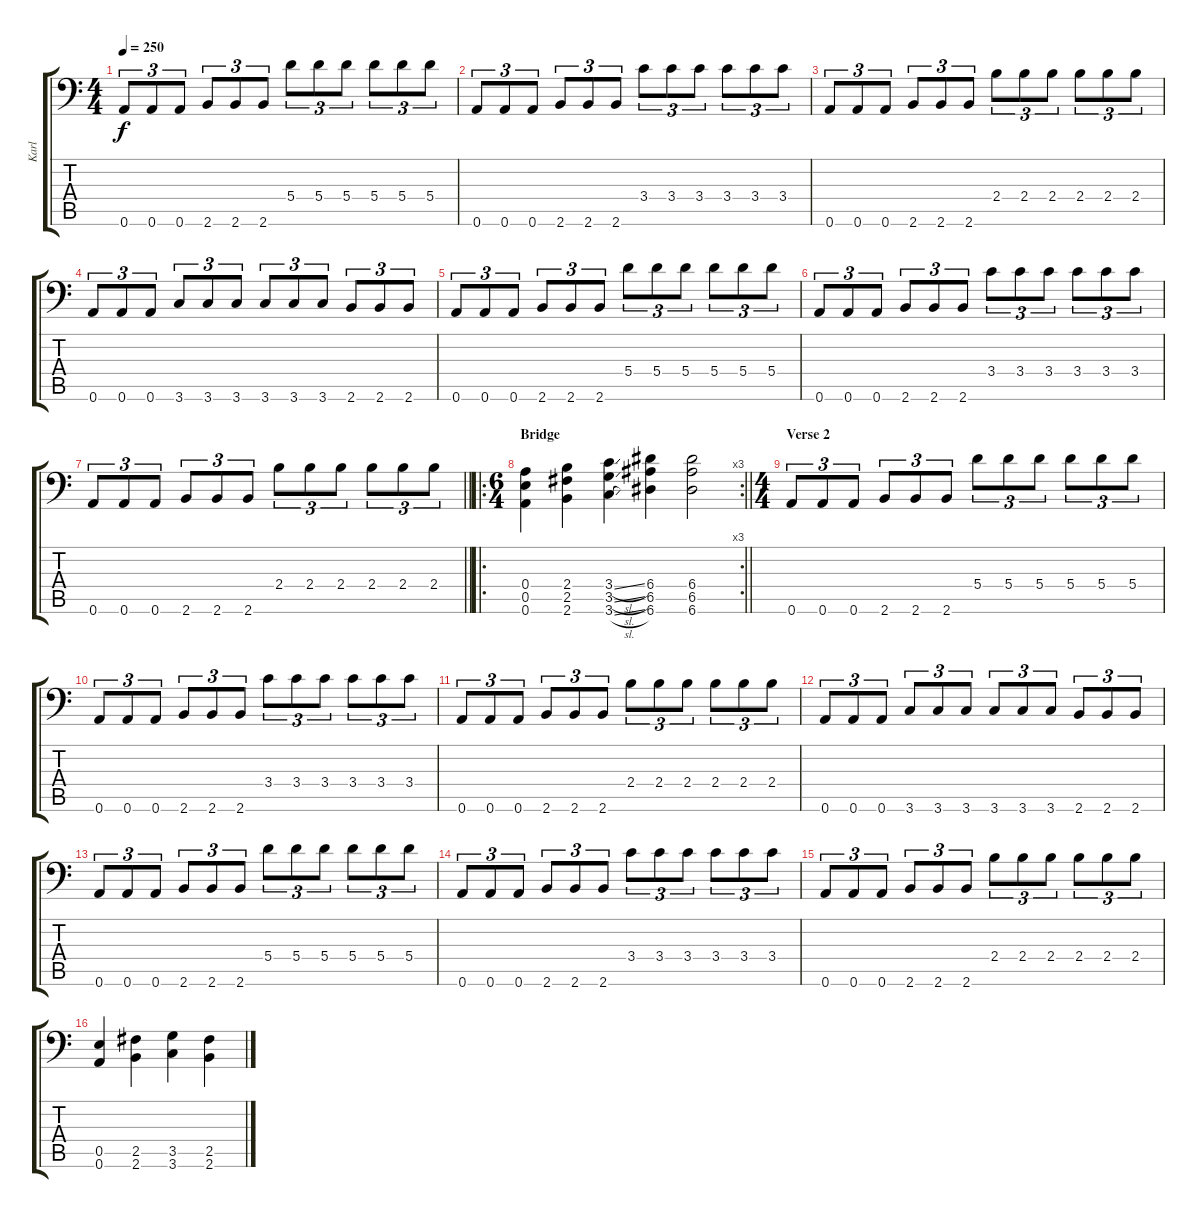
\track ("Karl" "Karl") {instrument distortionguitar}
\staff {score tabs}
\tuning (B3 Gb3 D3 A2 E2 A1) {hide}
\ts (4 4)
\tempo 250
\clef f4
\ks c
0.6.8{tu (3 2) dy f} 0.6.8{tu (3 2)} 0.6.8{tu (3 2)} 2.6.8{tu (3 2)} 2.6.8{tu (3 2)} 2.6.8{tu (3 2)} 5.4.8{tu (3 2)} 5.4.8{tu (3 2)} 5.4.8{tu (3 2)} 5.4.8{tu (3 2)} 5.4.8{tu (3 2)} 5.4.8{tu (3 2)} |
0.6.8{tu (3 2)} 0.6.8{tu (3 2)} 0.6.8{tu (3 2)} 2.6.8{tu (3 2)} 2.6.8{tu (3 2)} 2.6.8{tu (3 2)} 3.4.8{tu (3 2)} 3.4.8{tu (3 2)} 3.4.8{tu (3 2)} 3.4.8{tu (3 2)} 3.4.8{tu (3 2)} 3.4.8{tu (3 2)} |
0.6.8{tu (3 2)} 0.6.8{tu (3 2)} 0.6.8{tu (3 2)} 2.6.8{tu (3 2)} 2.6.8{tu (3 2)} 2.6.8{tu (3 2)} 2.4.8{tu (3 2)} 2.4.8{tu (3 2)} 2.4.8{tu (3 2)} 2.4.8{tu (3 2)} 2.4.8{tu (3 2)} 2.4.8{tu (3 2)} |
0.6.8{tu (3 2)} 0.6.8{tu (3 2)} 0.6.8{tu (3 2)} 3.6.8{tu (3 2)} 3.6.8{tu (3 2)} 3.6.8{tu (3 2)} 3.6.8{tu (3 2)} 3.6.8{tu (3 2)} 3.6.8{tu (3 2)} 2.6.8{tu (3 2)} 2.6.8{tu (3 2)} 2.6.8{tu (3 2)} |
0.6.8{tu (3 2)} 0.6.8{tu (3 2)} 0.6.8{tu (3 2)} 2.6.8{tu (3 2)} 2.6.8{tu (3 2)} 2.6.8{tu (3 2)} 5.4.8{tu (3 2)} 5.4.8{tu (3 2)} 5.4.8{tu (3 2)} 5.4.8{tu (3 2)} 5.4.8{tu (3 2)} 5.4.8{tu (3 2)} |
0.6.8{tu (3 2)} 0.6.8{tu (3 2)} 0.6.8{tu (3 2)} 2.6.8{tu (3 2)} 2.6.8{tu (3 2)} 2.6.8{tu (3 2)} 3.4.8{tu (3 2)} 3.4.8{tu (3 2)} 3.4.8{tu (3 2)} 3.4.8{tu (3 2)} 3.4.8{tu (3 2)} 3.4.8{tu (3 2)} |
\barLineRight lightlight
0.6.8{tu (3 2)} 0.6.8{tu (3 2)} 0.6.8{tu (3 2)} 2.6.8{tu (3 2)} 2.6.8{tu (3 2)} 2.6.8{tu (3 2)} 2.4.8{tu (3 2)} 2.4.8{tu (3 2)} 2.4.8{tu (3 2)} 2.4.8{tu (3 2)} 2.4.8{tu (3 2)} 2.4.8{tu (3 2)} |
\ro
\rc 3
\ts (6 4)
\section ("" "Bridge")
\barLineRight lightlight
(0.4 0.5 0.6).4 (2.4 2.5 2.6).4 (3.4{sl} 3.5{sl} 3.6{sl}).4 (6.4 6.5 6.6).4 (6.4 6.5 6.6).2 |
\ts (4 4)
\section ("" "Verse 2")
0.6.8{tu (3 2)} 0.6.8{tu (3 2)} 0.6.8{tu (3 2)} 2.6.8{tu (3 2)} 2.6.8{tu (3 2)} 2.6.8{tu (3 2)} 5.4.8{tu (3 2)} 5.4.8{tu (3 2)} 5.4.8{tu (3 2)} 5.4.8{tu (3 2)} 5.4.8{tu (3 2)} 5.4.8{tu (3 2)} |
0.6.8{tu (3 2)} 0.6.8{tu (3 2)} 0.6.8{tu (3 2)} 2.6.8{tu (3 2)} 2.6.8{tu (3 2)} 2.6.8{tu (3 2)} 3.4.8{tu (3 2)} 3.4.8{tu (3 2)} 3.4.8{tu (3 2)} 3.4.8{tu (3 2)} 3.4.8{tu (3 2)} 3.4.8{tu (3 2)} |
0.6.8{tu (3 2)} 0.6.8{tu (3 2)} 0.6.8{tu (3 2)} 2.6.8{tu (3 2)} 2.6.8{tu (3 2)} 2.6.8{tu (3 2)} 2.4.8{tu (3 2)} 2.4.8{tu (3 2)} 2.4.8{tu (3 2)} 2.4.8{tu (3 2)} 2.4.8{tu (3 2)} 2.4.8{tu (3 2)} |
0.6.8{tu (3 2)} 0.6.8{tu (3 2)} 0.6.8{tu (3 2)} 3.6.8{tu (3 2)} 3.6.8{tu (3 2)} 3.6.8{tu (3 2)} 3.6.8{tu (3 2)} 3.6.8{tu (3 2)} 3.6.8{tu (3 2)} 2.6.8{tu (3 2)} 2.6.8{tu (3 2)} 2.6.8{tu (3 2)} |
0.6.8{tu (3 2)} 0.6.8{tu (3 2)} 0.6.8{tu (3 2)} 2.6.8{tu (3 2)} 2.6.8{tu (3 2)} 2.6.8{tu (3 2)} 5.4.8{tu (3 2)} 5.4.8{tu (3 2)} 5.4.8{tu (3 2)} 5.4.8{tu (3 2)} 5.4.8{tu (3 2)} 5.4.8{tu (3 2)} |
0.6.8{tu (3 2)} 0.6.8{tu (3 2)} 0.6.8{tu (3 2)} 2.6.8{tu (3 2)} 2.6.8{tu (3 2)} 2.6.8{tu (3 2)} 3.4.8{tu (3 2)} 3.4.8{tu (3 2)} 3.4.8{tu (3 2)} 3.4.8{tu (3 2)} 3.4.8{tu (3 2)} 3.4.8{tu (3 2)} |
0.6.8{tu (3 2)} 0.6.8{tu (3 2)} 0.6.8{tu (3 2)} 2.6.8{tu (3 2)} 2.6.8{tu (3 2)} 2.6.8{tu (3 2)} 2.4.8{tu (3 2)} 2.4.8{tu (3 2)} 2.4.8{tu (3 2)} 2.4.8{tu (3 2)} 2.4.8{tu (3 2)} 2.4.8{tu (3 2)} |
(0.5 0.6).4 (2.5 2.6).4 (3.5 3.6).4 (2.5 2.6).4
